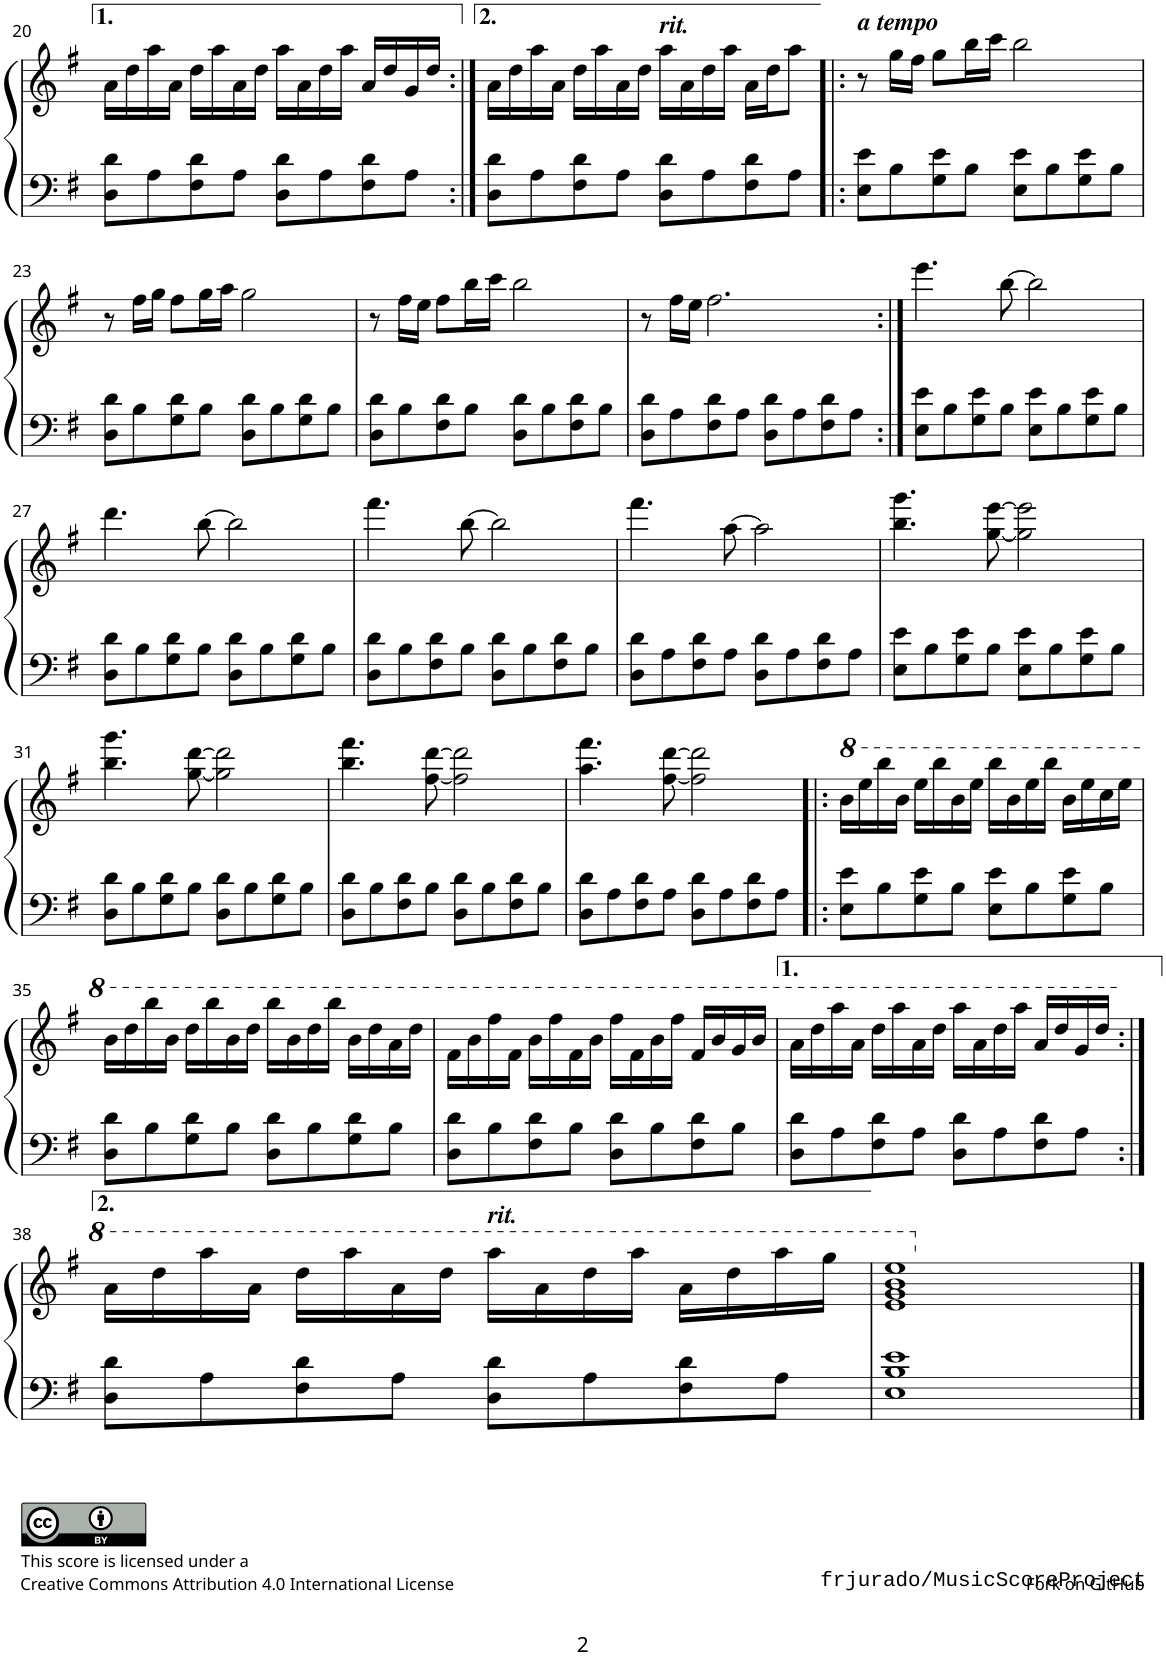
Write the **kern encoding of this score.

**kern	**kern
*part1	*part1
*staff2	*staff1
*I"Piano	*
*I'Pno.	*
!!LO:PB:g=z
*clefF4	*clefG2
*k[f#]	*k[f#]
*M4/4	*M4/4
=20	=20
8D\ 8d\L	16a\LL
.	16dd\
8A\	16aa\
.	16a\JJ
8F#\ 8d\	16dd\LL
.	16aa\
8A\J	16a\
.	16dd\JJ
8D\ 8d\L	16aa\LL
.	16a\
8A\	16dd\
.	16aa\JJ
8F#\ 8d\	16a/LL
.	16dd/
8A\J	16g/
.	16dd/JJ
=21:|!	=21:|!
8D\ 8d\L	16a\LL
.	16dd\
8A\	16aa\
.	16a\JJ
8F#\ 8d\	16dd\LL
.	16aa\
8A\J	16a\
.	16dd\JJ
!	!LO:TX:a:Bi:t=rit.
8D\ 8d\L	16aa\LL
.	16a\
8A\	16dd\
.	16aa\JJ
8F#\ 8d\	16a\LL
.	16dd\J
8A\J	8aa\J
=22!|:	=22!|:
!	!LO:TX:a:Bi:t=a tempo
8E\ 8e\L	8r
8B\	16gg\LL
.	16ff#\JJ
8G\ 8e\	8gg\L
8B\J	16bb\L
.	16ccc\JJ
8E\ 8e\L	2bb\
8B\	.
8G\ 8e\	.
8B\J	.
!!LO:LB:g=z
=23	=23
8D\ 8d\L	8r
8B\	16ff#\LL
.	16gg\JJ
8G\ 8d\	8ff#\L
8B\J	16gg\L
.	16aa\JJ
8D\ 8d\L	2gg\
8B\	.
8G\ 8d\	.
8B\J	.
=24	=24
8D\ 8d\L	8r
8B\	16ff#\LL
.	16ee\JJ
8F#\ 8d\	8ff#\L
8B\J	16bb\L
.	16ccc\JJ
8D\ 8d\L	2bb\
8B\	.
8F#\ 8d\	.
8B\J	.
=25	=25
8D\ 8d\L	8r
8A\	16ff#\LL
.	16ee\JJ
8F#\ 8d\	2.ff#\
8A\J	.
8D\ 8d\L	.
8A\	.
8F#\ 8d\	.
8A\J	.
=26:|!	=26:|!
8E\ 8e\L	4.eee\
8B\	.
8G\ 8e\	.
8B\J	[8bb\
8E\ 8e\L	2bb\]
8B\	.
8G\ 8e\	.
8B\J	.
!!LO:LB:g=z
=27	=27
8D\ 8d\L	4.ddd\
8B\	.
8G\ 8d\	.
8B\J	[8bb\
8D\ 8d\L	2bb\]
8B\	.
8G\ 8d\	.
8B\J	.
=28	=28
8D\ 8d\L	4.fff#\
8B\	.
8F#\ 8d\	.
8B\J	[8bb\
8D\ 8d\L	2bb\]
8B\	.
8F#\ 8d\	.
8B\J	.
=29	=29
8D\ 8d\L	4.fff#\
8A\	.
8F#\ 8d\	.
8A\J	[8aa\
8D\ 8d\L	2aa\]
8A\	.
8F#\ 8d\	.
8A\J	.
=30	=30
8E\ 8e\L	4.bb\ 4.ggg\
8B\	.
8G\ 8e\	.
8B\J	[8gg\ [8eee\
8E\ 8e\L	2gg\] 2eee\]
8B\	.
8G\ 8e\	.
8B\J	.
!!LO:LB:g=z
=31	=31
8D\ 8d\L	4.bb\ 4.ggg\
8B\	.
8G\ 8d\	.
8B\J	[8gg\ [8ddd\
8D\ 8d\L	2gg\] 2ddd\]
8B\	.
8G\ 8d\	.
8B\J	.
=32	=32
8D\ 8d\L	4.bb\ 4.fff#\
8B\	.
8F#\ 8d\	.
8B\J	[8ff#\ [8ddd\
8D\ 8d\L	2ff#\] 2ddd\]
8B\	.
8F#\ 8d\	.
8B\J	.
=33	=33
8D\ 8d\L	4.aa\ 4.fff#\
8A\	.
8F#\ 8d\	.
8A\J	[8ff#\ [8ddd\
8D\ 8d\L	2ff#\] 2ddd\]
8A\	.
8F#\ 8d\	.
8A\J	.
=34!|:	=34!|:
*	*8va
8E\ 8e\L	16bb\LL
.	16eee\
8B\	16bbb\
.	16bb\JJ
8G\ 8e\	16eee\LL
.	16bbb\
8B\J	16bb\
.	16eee\JJ
8E\ 8e\L	16bbb\LL
.	16bb\
8B\	16eee\
.	16bbb\JJ
8G\ 8e\	16bb\LL
.	16eee\
8B\J	16ccc\
.	16eee\JJ
!!LO:LB:g=z
=35	=35
8D\ 8d\L	16bb\LL
.	16ddd\
8B\	16bbb\
.	16bb\JJ
8G\ 8d\	16ddd\LL
.	16bbb\
8B\J	16bb\
.	16ddd\JJ
8D\ 8d\L	16bbb\LL
.	16bb\
8B\	16ddd\
.	16bbb\JJ
8G\ 8d\	16bb\LL
.	16ddd\
8B\J	16aa\
.	16ddd\JJ
=36	=36
8D\ 8d\L	16ff#\LL
.	16bb\
8B\	16fff#\
.	16ff#\JJ
8F#\ 8d\	16bb\LL
.	16fff#\
8B\J	16ff#\
.	16bb\JJ
8D\ 8d\L	16fff#\LL
.	16ff#\
8B\	16bb\
.	16fff#\JJ
8F#\ 8d\	16ff#/LL
.	16bb/
8B\J	16gg/
.	16bb/JJ
=37	=37
8D\ 8d\L	16aa\LL
.	16ddd\
8A\	16aaa\
.	16aa\JJ
8F#\ 8d\	16ddd\LL
.	16aaa\
8A\J	16aa\
.	16ddd\JJ
8D\ 8d\L	16aaa\LL
.	16aa\
8A\	16ddd\
.	16aaa\JJ
8F#\ 8d\	16aa/LL
.	16ddd/
8A\J	16gg/
.	16ddd/JJ
!!LO:LB:g=z
=38:|!	=38:|!
8D\ 8d\L	16aa\LL
.	16ddd\
8A\	16aaa\
.	16aa\JJ
8F#\ 8d\	16ddd\LL
.	16aaa\
8A\J	16aa\
.	16ddd\JJ
!	!LO:TX:a:Bi:t=rit.
8D\ 8d\L	16aaa\LL
.	16aa\
8A\	16ddd\
.	16aaa\JJ
8F#\ 8d\	16aa\LL
.	16ddd\
8A\J	16aaa\
.	16ggg\JJ
=39	=39
1E 1B 1e	1ee 1gg 1bb 1eee
*	*X8va
==	==
*-	*-
